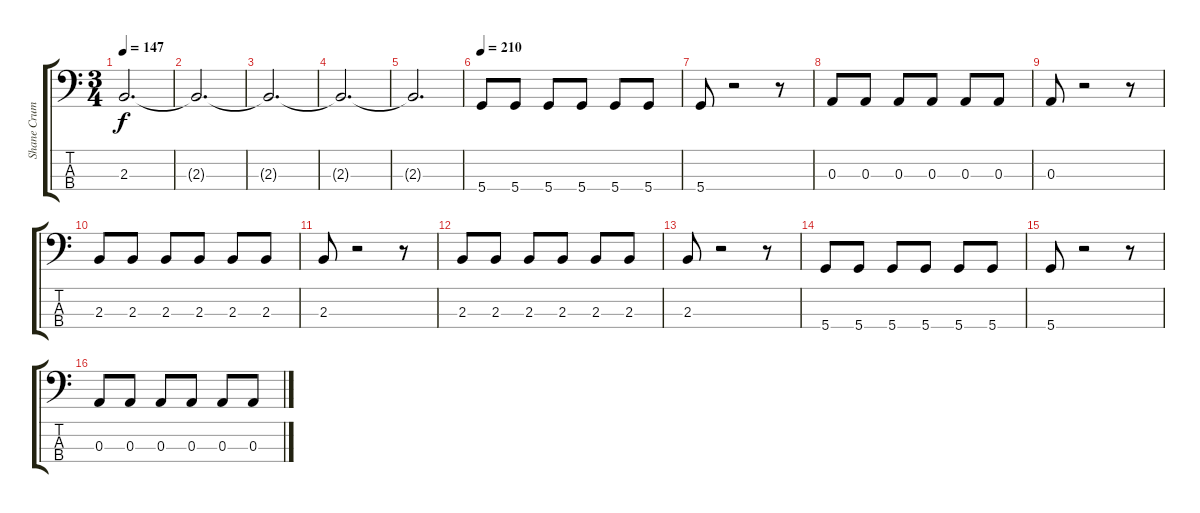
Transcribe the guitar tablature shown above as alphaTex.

\track ("Shane Crump - Bass" "Shane Crum") {instrument electricbassfinger}
\staff {score tabs}
\tuning (G2 D2 A1 D1) {hide}
\ts (3 4)
\tempo 147
\clef f4
\ks c
2.3{t}.2{d dy f} |
2.3{t}.2{d} |
2.3{t}.2{d} |
2.3{t}.2{d} |
2.3{t}.2{d} |
\tempo 210
5.4.8 5.4.8 5.4.8 5.4.8 5.4.8 5.4.8 |
5.4.8 r.2 r.8 |
0.3.8 0.3.8 0.3.8 0.3.8 0.3.8 0.3.8 |
0.3.8 r.2 r.8 |
2.3.8 2.3.8 2.3.8 2.3.8 2.3.8 2.3.8 |
2.3.8 r.2 r.8 |
2.3.8 2.3.8 2.3.8 2.3.8 2.3.8 2.3.8 |
2.3.8 r.2 r.8 |
5.4.8 5.4.8 5.4.8 5.4.8 5.4.8 5.4.8 |
5.4.8 r.2 r.8 |
0.3.8 0.3.8 0.3.8 0.3.8 0.3.8 0.3.8
